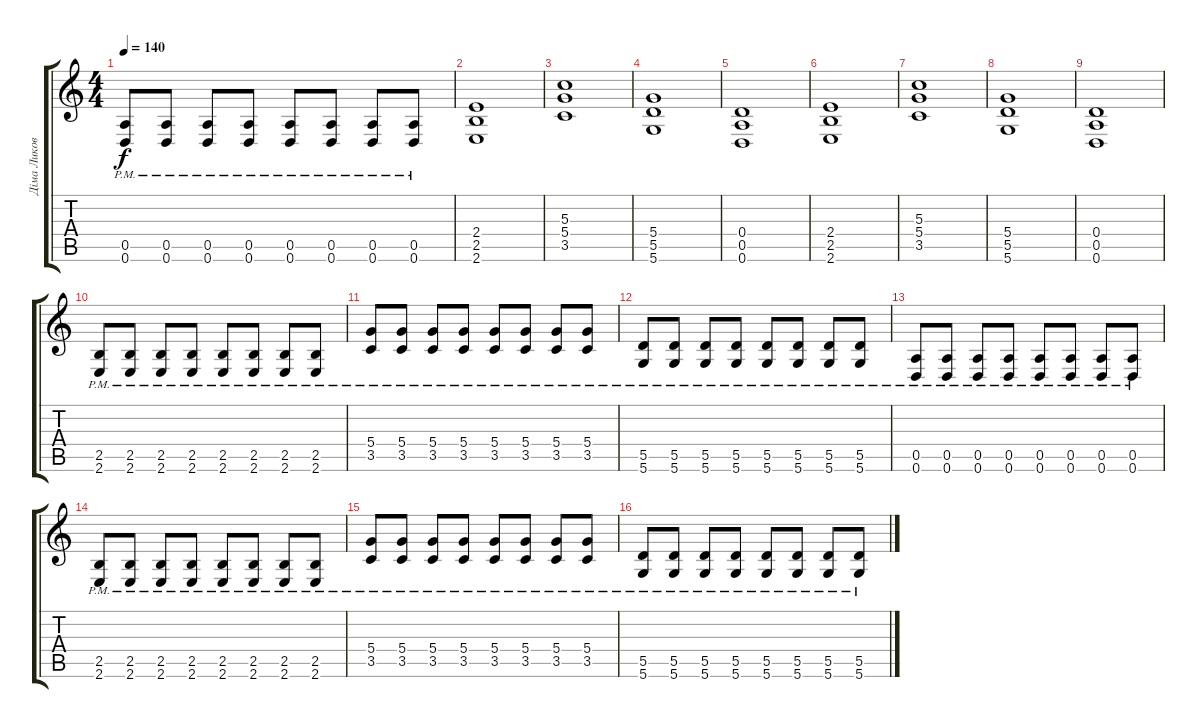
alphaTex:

\track ("Діма Ликов" "Діма Ликов") {instrument electricguitarclean}
\staff {score tabs}
\tuning (E4 B3 G3 D3 A2 D2) {hide}
\ts (4 4)
\tempo 140
\clef g2
\ks c
(0.5{pm} 0.6{pm}).8{dy f} (0.5{pm} 0.6{pm}).8 (0.5{pm} 0.6{pm}).8 (0.5{pm} 0.6{pm}).8 (0.5{pm} 0.6{pm}).8 (0.5{pm} 0.6{pm}).8 (0.5{pm} 0.6{pm}).8 (0.5{pm} 0.6{pm}).8 |
(2.4 2.5 2.6).1 |
(5.3 5.4 3.5).1 |
(5.4 5.5 5.6).1 |
(0.4 0.5 0.6).1 |
(2.4 2.5 2.6).1 |
(5.3 5.4 3.5).1 |
(5.4 5.5 5.6).1 |
(0.4 0.5 0.6).1 |
(2.5{pm} 2.6{pm}).8 (2.5{pm} 2.6{pm}).8 (2.5{pm} 2.6{pm}).8 (2.5{pm} 2.6{pm}).8 (2.5{pm} 2.6{pm}).8 (2.5{pm} 2.6{pm}).8 (2.5{pm} 2.6{pm}).8 (2.5{pm} 2.6{pm}).8 |
(5.4{pm} 3.5{pm}).8 (5.4{pm} 3.5{pm}).8 (5.4{pm} 3.5{pm}).8 (5.4{pm} 3.5{pm}).8 (5.4{pm} 3.5{pm}).8 (5.4{pm} 3.5{pm}).8 (5.4{pm} 3.5{pm}).8 (5.4{pm} 3.5{pm}).8 |
(5.5{pm} 5.6{pm}).8 (5.5{pm} 5.6{pm}).8 (5.5{pm} 5.6{pm}).8 (5.5{pm} 5.6{pm}).8 (5.5{pm} 5.6{pm}).8 (5.5{pm} 5.6{pm}).8 (5.5{pm} 5.6{pm}).8 (5.5{pm} 5.6{pm}).8 |
(0.5{pm} 0.6{pm}).8 (0.5{pm} 0.6{pm}).8 (0.5{pm} 0.6{pm}).8 (0.5{pm} 0.6{pm}).8 (0.5{pm} 0.6{pm}).8 (0.5{pm} 0.6{pm}).8 (0.5{pm} 0.6{pm}).8 (0.5{pm} 0.6{pm}).8 |
(2.5{pm} 2.6{pm}).8 (2.5{pm} 2.6{pm}).8 (2.5{pm} 2.6{pm}).8 (2.5{pm} 2.6{pm}).8 (2.5{pm} 2.6{pm}).8 (2.5{pm} 2.6{pm}).8 (2.5{pm} 2.6{pm}).8 (2.5{pm} 2.6{pm}).8 |
(5.4{pm} 3.5{pm}).8 (5.4{pm} 3.5{pm}).8 (5.4{pm} 3.5{pm}).8 (5.4{pm} 3.5{pm}).8 (5.4{pm} 3.5{pm}).8 (5.4{pm} 3.5{pm}).8 (5.4{pm} 3.5{pm}).8 (5.4{pm} 3.5{pm}).8 |
(5.5{pm} 5.6{pm}).8 (5.5{pm} 5.6{pm}).8 (5.5{pm} 5.6{pm}).8 (5.5{pm} 5.6{pm}).8 (5.5{pm} 5.6{pm}).8 (5.5{pm} 5.6{pm}).8 (5.5{pm} 5.6{pm}).8 (5.5{pm} 5.6{pm}).8
